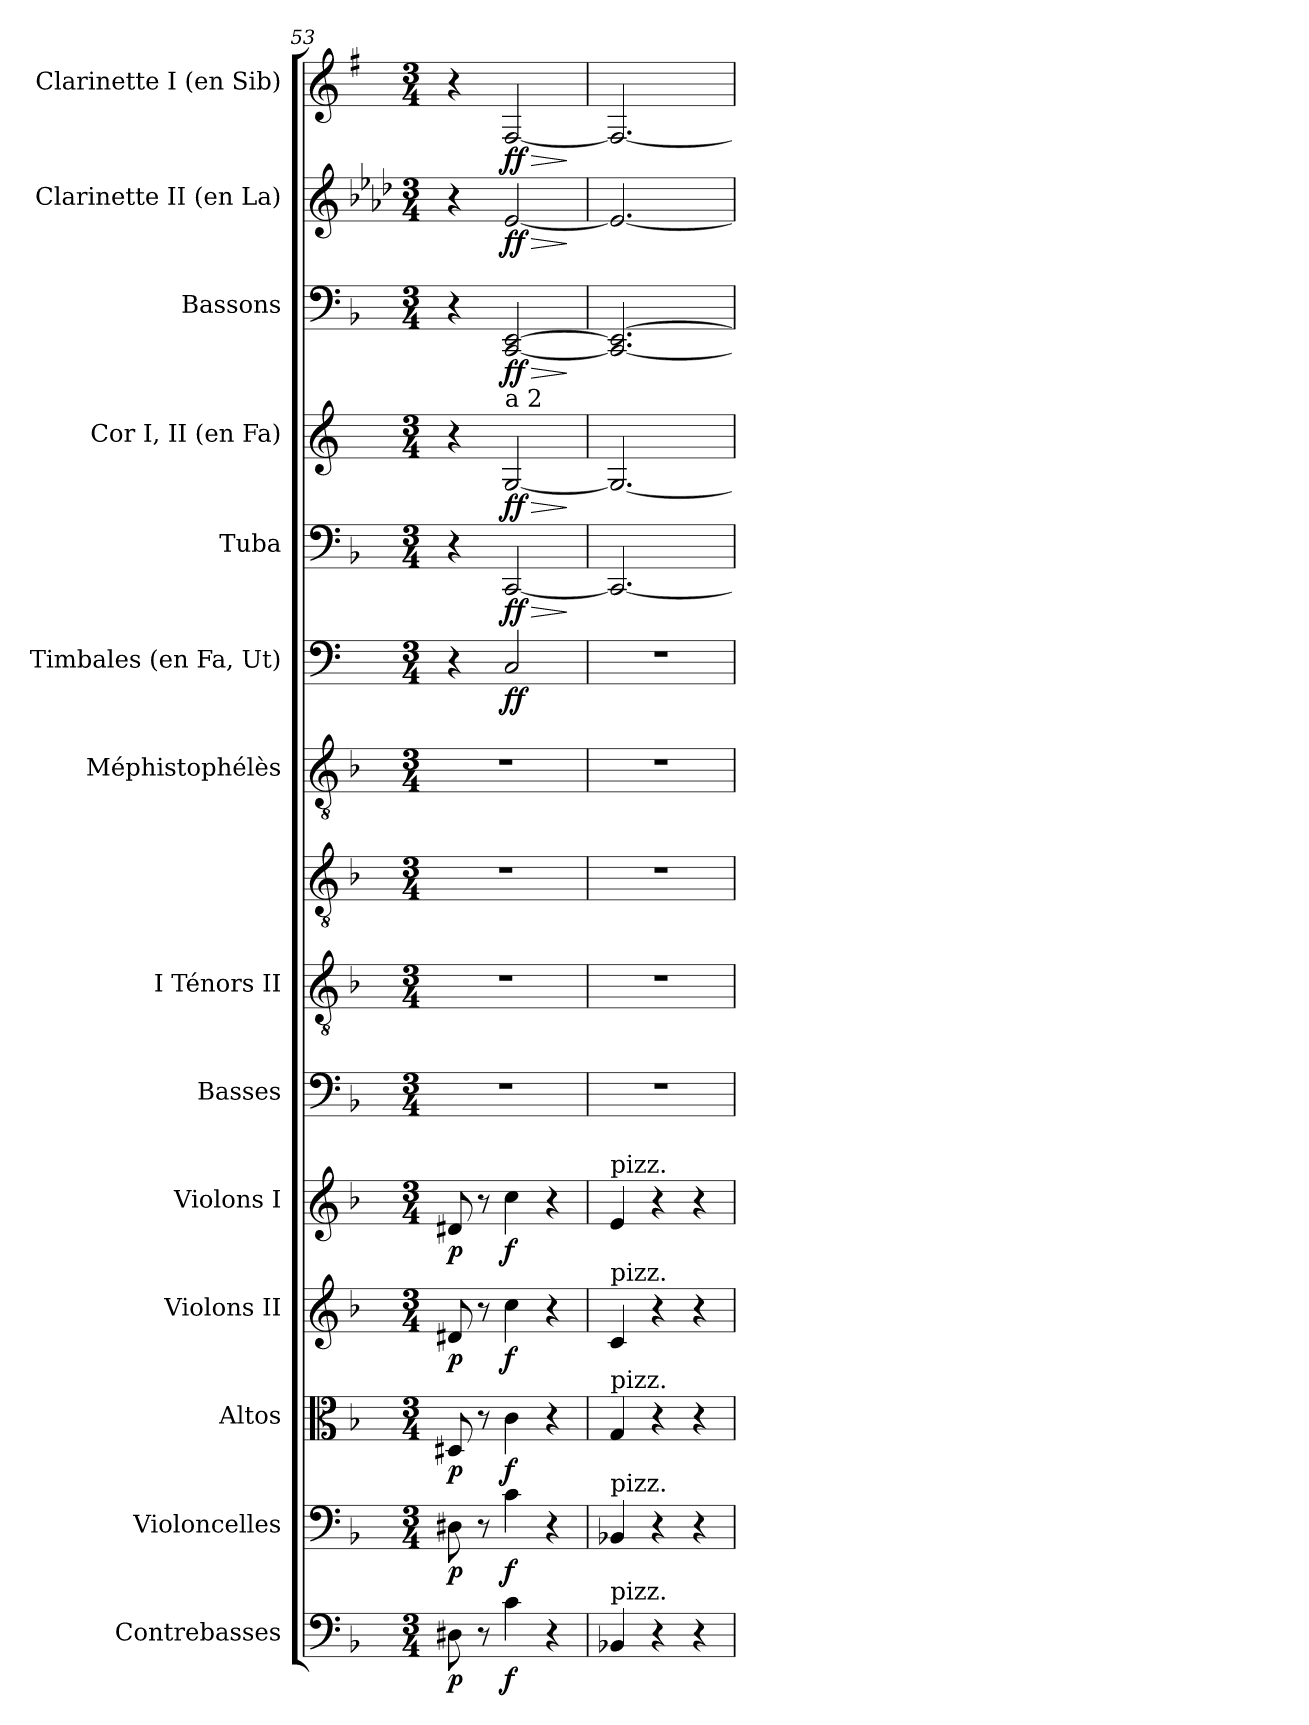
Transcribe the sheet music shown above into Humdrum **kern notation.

**kern	**dynam	**kern	**dynam	**kern	**dynam	**kern	**dynam	**kern	**dynam	**kern	**kern	**kern	**kern	**kern	**dynam	**kern	**dynam	**kern	**dynam	**kern	**dynam	**kern	**dynam	**kern	**dynam
*part14	*part14	*part13	*part13	*part12	*part12	*part11	*part11	*part10	*part10	*part9	*part8	*part8	*part7	*part6	*part6	*part5	*part5	*part4	*part4	*part3	*part3	*part2	*part2	*part1	*part1
*staff15	*staff15	*staff14	*staff14	*staff13	*staff13	*staff12	*staff12	*staff11	*staff11	*staff10	*staff9	*staff8	*staff7	*staff6	*staff6	*staff5	*staff5	*staff4	*staff4	*staff3	*staff3	*staff2	*staff2	*staff1	*staff1
*I"Contrebasses	*	*I"Violoncelles	*	*I"Altos	*	*I"Violons II	*	*I"Violons I	*	*I"Basses	*I"I  Ténors  II	*	*I"Méphistophélès	*I"Timbales (en Fa, Ut)	*	*I"Tuba	*	*I"Cor I, II (en Fa)	*	*I"Bassons	*	*I"Clarinette II (en La)	*	*I"Clarinette I (en Sib)	*
*I'C-b.	*	*I'Vlles	*	*I'Altos	*	*I'Vns II	*	*I'Vns I	*	*I'Basses	*I'Tén.	*	*I'Méphist.	*	*	*I'Tb.	*	*I'Cor (Fa)	*	*I'Bns	*	*I'Cl. (La)	*	*I'Cl. (Sib)	*
*clefF4	*	*clefF4	*	*clefC3	*	*clefG2	*	*clefG2	*	*clefF4	*clefGv2	*clefGv2	*clefGv2	*clefF4	*	*clefF4	*	*clefG2	*	*clefF4	*	*clefG2	*	*clefG2	*
*ITrd7c12	*	*	*	*	*	*	*	*	*	*	*ITrd7c12	*ITrd7c12	*ITrd7c12	*	*	*	*	*ITrd4c7	*	*	*	*ITrd2c3	*	*ITrd1c2	*
*k[b-]	*	*k[b-]	*	*k[b-]	*	*k[b-]	*	*k[b-]	*	*k[b-]	*k[b-]	*k[b-]	*k[b-]	*k[]	*	*k[b-]	*	*k[b-]	*	*k[b-]	*	*k[b-]	*	*k[b-]	*
*F:	*	*F:	*	*F:	*	*F:	*	*F:	*	*F:	*F:	*F:	*F:	*C:	*	*F:	*	*F:	*	*F:	*	*F:	*	*F:	*
*M3/4	*	*M3/4	*	*M3/4	*	*M3/4	*	*M3/4	*	*M3/4	*M3/4	*M3/4	*M3/4	*M3/4	*	*M3/4	*	*M3/4	*	*M3/4	*	*M3/4	*	*M3/4	*
=53	=53	=53	=53	=53	=53	=53	=53	=53	=53	=53	=53	=53	=53	=53	=53	=53	=53	=53	=53	=53	=53	=53	=53	=53	=53
!	!	!	!	!	!	!	!	!	!	!LO:N:vis=1	!LO:N:vis=1	!LO:N:vis=1	!LO:N:vis=1	!	!	!	!	!	!	!	!	!	!	!	!
8DD#Xi\	p	8D#Xi\	p	8D#Xi/	p	8d#Xi/	p	8d#Xi/	p	2.r	2.r	2.r	2.r	4r	.	4r	.	4r	.	4r	.	4r	.	4r	.
8r	.	8r	.	8r	.	8r	.	8r	.	.	.	.	.	.	.	.	.	.	.	.	.	.	.	.	.
!	!	!	!	!	!	!	!	!	!	!	!	!	!	!	!	!	!	!LO:TX:a:t=a 2	!	!	!	!	!	!	!
!	!	!	!	!	!	!	!	!	!	!	!	!	!	!	!	!	!LO:HP:b	!	!LO:HP:b	!	!LO:HP:b	!	!LO:HP:b	!	!LO:HP:b
4Ci\	f	4ci\	f	4ci\	f	4cci\	f	4cci\	f	.	.	.	.	2Ci/	ff	[<2CCi/	> ff	[<2Ci/	> ff	[<2CCi/ [>2EEi	> ff	[<2ci/	> ff	[<2Ei/	> ff
4r	.	4r	.	4r	.	4r	.	4r	.	.	.	.	.	.	.	.	.	.	.	.	.	.	.	.	.
.	.	.	.	.	.	.	.	.	.	.	.	.	.	.	.	.	]	.	]	.	]	.	]	.	]
=54	=54	=54	=54	=54	=54	=54	=54	=54	=54	=54	=54	=54	=54	=54	=54	=54	=54	=54	=54	=54	=54	=54	=54	=54	=54
!	!	!	!	!	!	!	!	!LO:TX:a:t=pizz.	!	!	!	!	!	!	!	!	!	!	!	!	!	!	!	!	!
!	!	!	!	!	!	!LO:TX:a:t=pizz.	!	!	!	!	!	!	!	!	!	!	!	!	!	!	!	!	!	!	!
!	!	!	!	!LO:TX:a:t=pizz.	!	!	!	!	!	!	!	!	!	!	!	!	!	!	!	!	!	!	!	!	!
!	!	!LO:TX:a:t=pizz.	!	!	!	!	!	!	!	!	!	!	!	!	!	!	!	!	!	!	!	!	!	!	!
!LO:TX:a:t=pizz.	!	!	!	!	!	!	!	!	!	!	!	!	!	!	!	!	!	!	!	!	!	!	!	!	!
!	!	!	!	!	!	!	!	!	!	!LO:N:vis=1	!LO:N:vis=1	!LO:N:vis=1	!LO:N:vis=1	!LO:N:vis=1	!	!	!	!	!	!	!	!	!	!	!
4BBB-Xi/	.	4BB-Xi/	.	4Gi/	.	4ci/	.	4ei/	.	2.r	2.r	2.r	2.r	2.r	.	2.CCi/_<	.	2.Ci/_<	.	2.CCi/_< 2.EEi_>	.	2.ci/_<	.	2.Ei/_<	.
4r	.	4r	.	4r	.	4r	.	4r	.	.	.	.	.	.	.	.	.	.	.	.	.	.	.	.	.
4r	.	4r	.	4r	.	4r	.	4r	.	.	.	.	.	.	.	.	.	.	.	.	.	.	.	.	.
=	=	=	=	=	=	=	=	=	=	=	=	=	=	=	=	=	=	=	=	=	=	=	=	=	=
*-	*-	*-	*-	*-	*-	*-	*-	*-	*-	*-	*-	*-	*-	*-	*-	*-	*-	*-	*-	*-	*-	*-	*-	*-	*-
